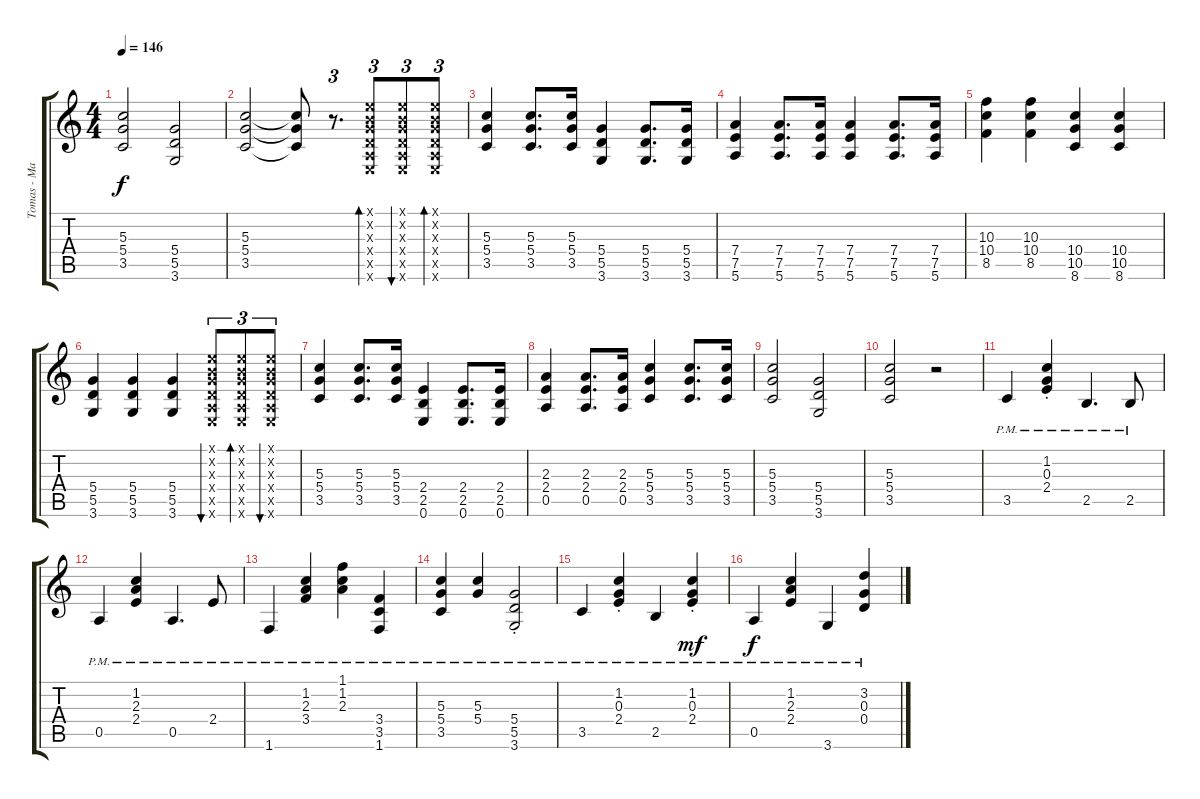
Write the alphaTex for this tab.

\track ("Tomas - Main Guitar" "Tomas - Ma") {instrument overdrivenguitar}
\staff {score tabs}
\tuning (E4 B3 G3 D3 A2 E2) {hide}
\ts (4 4)
\tempo 146
\clef g2
\ks c
(5.3 5.4 3.5).2{dy f} (5.4 5.5 3.6).2 |
(5.3 5.4 3.5).2 (5.3{t} 5.4{t} 3.5{t}).8 r.8{d tu (3 2)} (0.1{x} 0.2{x} 0.3{x} 0.4{x} 0.5{x} 0.6{x}).8{tu (3 2) bd 60} (0.1{x} 0.2{x} 0.3{x} 0.4{x} 0.5{x} 0.6{x}).8{tu (3 2) bu 60} (0.1{x} 0.2{x} 0.3{x} 0.4{x} 0.5{x} 0.6{x}).8{tu (3 2) bd 60} |
(5.3 5.4 3.5).4 (5.3 5.4 3.5).8{d} (5.3 5.4 3.5).16 (5.4 5.5 3.6).4 (5.4 5.5 3.6).8{d} (5.4 5.5 3.6).16 |
(7.4 7.5 5.6).4 (7.4 7.5 5.6).8{d} (7.4 7.5 5.6).16 (7.4 7.5 5.6).4 (7.4 7.5 5.6).8{d} (7.4 7.5 5.6).16 |
(10.3 10.4 8.5).4 (10.3 10.4 8.5).4 (10.4 10.5 8.6).4 (10.4 10.5 8.6).4 |
(5.4 5.5 3.6).4 (5.4 5.5 3.6).4 (5.4 5.5 3.6).4 (0.1{x} 0.2{x} 0.3{x} 0.4{x} 0.5{x} 0.6{x}).8{tu (3 2) bu 60} (0.1{x} 0.2{x} 0.3{x} 0.4{x} 0.5{x} 0.6{x}).8{tu (3 2) bd 60} (0.1{x} 0.2{x} 0.3{x} 0.4{x} 0.5{x} 0.6{x}).8{tu (3 2) bu 60} |
(5.3 5.4 3.5).4 (5.3 5.4 3.5).8{d} (5.3 5.4 3.5).16 (2.4 2.5 0.6).4 (2.4 2.5 0.6).8{d} (2.4 2.5 0.6).16 |
(2.3 2.4 0.5).4 (2.3 2.4 0.5).8{d} (2.3 2.4 0.5).16 (5.3 5.4 3.5).4 (5.3 5.4 3.5).8{d} (5.3 5.4 3.5).16 |
(5.3 5.4 3.5).2 (5.4 5.5 3.6).2 |
(5.3 5.4 3.5).2 r.2 |
3.5{pm}.4 (1.2{pm st} 0.3{pm st} 2.4{pm st}).4 2.5{pm}.4{d} 2.5{pm}.8 |
0.5{pm}.4 (1.2{pm} 2.3{pm} 2.4{pm}).4 0.5{pm}.4{d} 2.4{pm}.8 |
1.6{pm}.4 (1.2{pm} 2.3{pm} 3.4{pm}).4 (1.1{pm} 1.2{pm} 2.3{pm}).4 (3.4{pm} 3.5{pm} 1.6{pm}).4 |
(5.3{pm} 5.4{pm} 3.5{pm}).4 (5.3{pm} 5.4{pm}).4 (5.4{pm st} 5.5{pm st} 3.6{pm st}).2 |
3.5{pm}.4 (1.2{pm st} 0.3{pm st} 2.4{pm st}).4 2.5{pm}.4 (1.2{pm st} 0.3{pm st} 2.4{pm st}).4{dy mf} |
0.5{pm}.4{dy f} (1.2{pm} 2.3{pm} 2.4{pm}).4 3.6{pm}.4 (3.2{pm} 0.3{pm} 0.4{pm}).4
